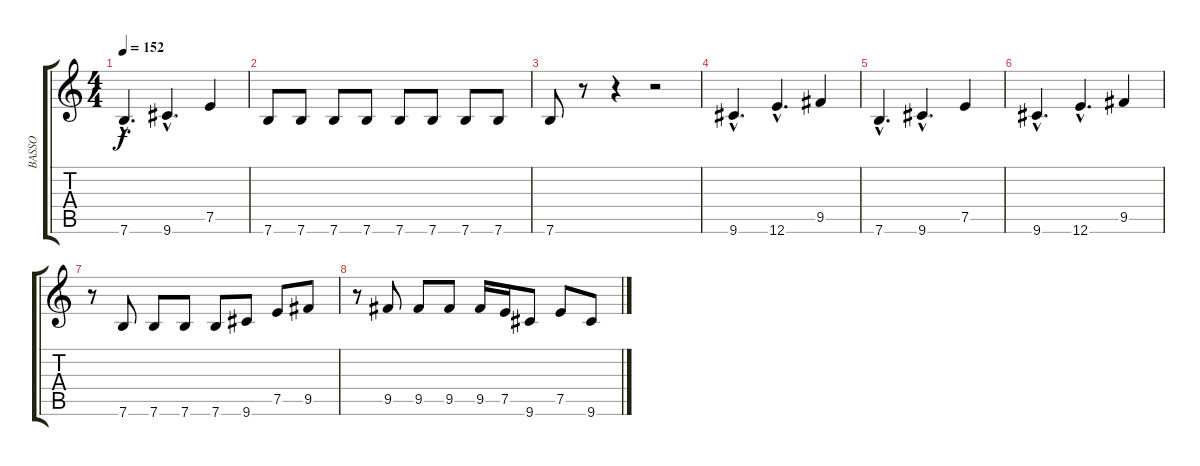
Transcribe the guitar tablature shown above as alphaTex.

\track ("BASSO" "BASSO") {instrument electricbassfinger}
\staff {score tabs}
\tuning (E4 B3 G3 D3 A2 E2) {hide}
\ts (4 4)
\tempo 152
\clef g2
\ks c
7.6{hac}.4{d dy f} 9.6{hac}.4{d} 7.5.4 |
7.6.8 7.6.8 7.6.8 7.6.8 7.6.8 7.6.8 7.6.8 7.6.8 |
7.6.8 r.8 r.4 r.2 |
9.6{hac}.4{d} 12.6{hac}.4{d} 9.5.4 |
7.6{hac}.4{d} 9.6{hac}.4{d} 7.5.4 |
9.6{hac}.4{d} 12.6{hac}.4{d} 9.5.4 |
r.8 7.6.8 7.6.8 7.6.8 7.6.8 9.6.8 7.5.8 9.5.8 |
r.8 9.5.8 9.5.8 9.5.8 9.5.16 7.5.16 9.6.8 7.5.8 9.6.8
